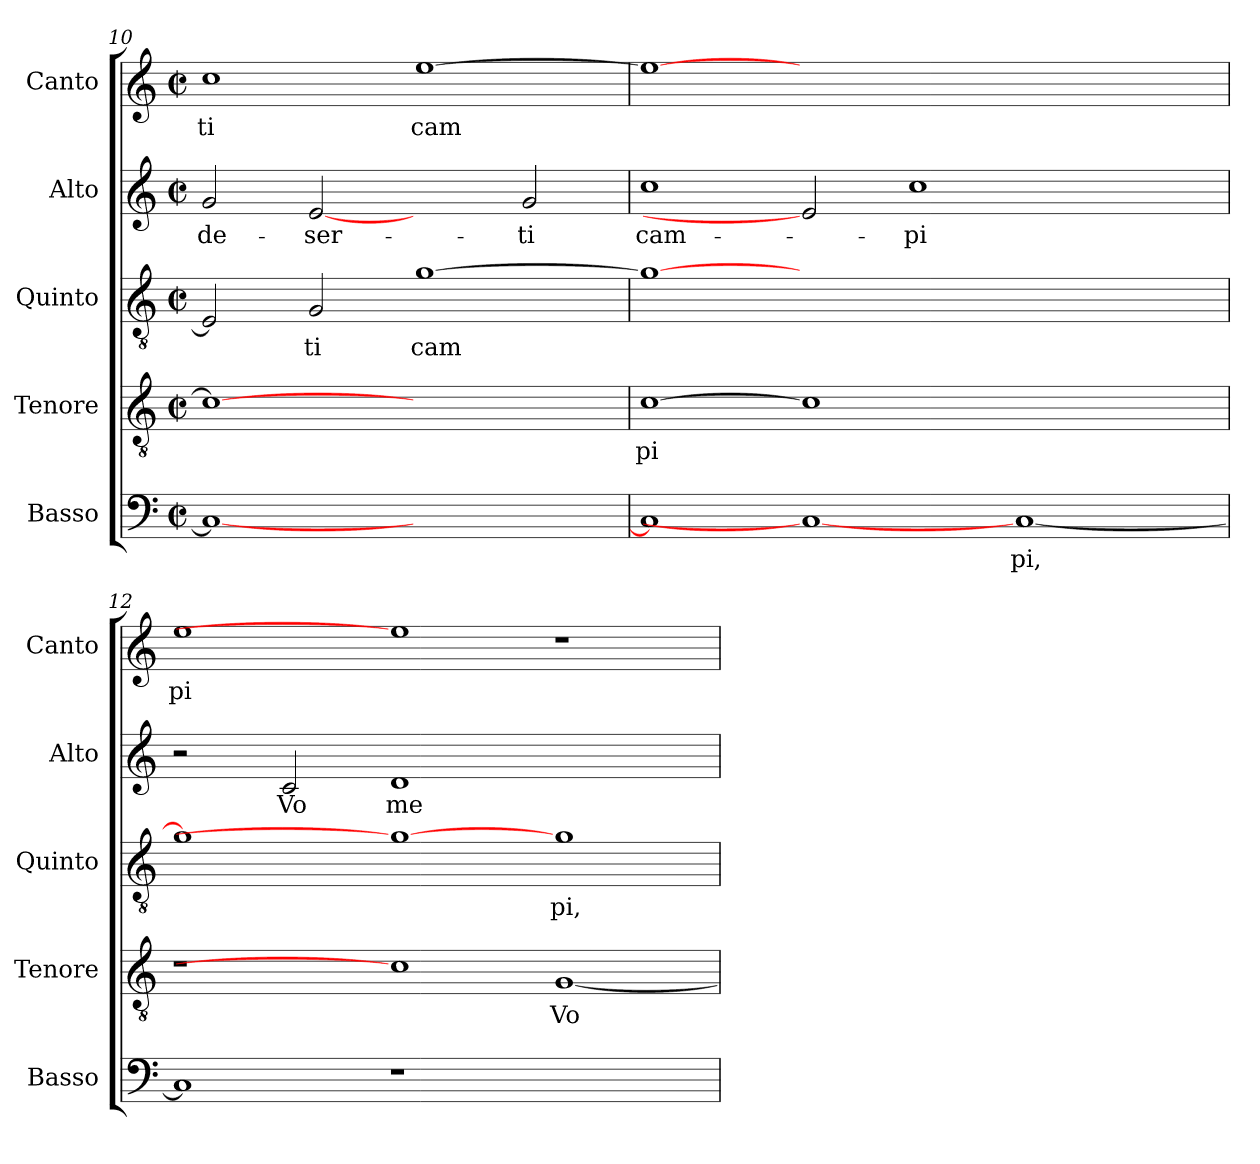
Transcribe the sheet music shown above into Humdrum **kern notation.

**kern	**text	**kern	**text	**kern	**text	**kern	**text	**kern	**text
*part5	*part5	*part4	*part4	*part3	*part3	*part2	*part2	*part1	*part1
*staff5	*staff5	*staff4	*staff4	*staff3	*staff3	*staff2	*staff2	*staff1	*staff1
*I"Basso	*	*I"Tenore	*	*I"Quinto	*	*I"Alto	*	*I"Canto	*
*I'Basso	*	*I'Tenore	*	*I'Quinto	*	*I'Alto	*	*I'Canto	*
*clefF4	*	*clefGv2	*	*clefGv2	*	*clefG2	*	*clefG2	*
*k[]	*	*k[]	*	*k[]	*	*k[]	*	*k[]	*
*C:	*	*C:	*	*C:	*	*C:	*	*C:	*
*M2/2	*	*M2/2	*	*M2/2	*	*M2/2	*	*M2/2	*
*met(c|)	*	*met(c|)	*	*met(c|)	*	*met(c|)	*	*met(c|)	*
=10	=10	=10	=10	=10	=10	=10	=10	=10	=10
!	!LO:LY:b:cj	!	!LO:LY:b:cj	!	!LO:LY:b:cj	!	!LO:LY:b:cj	!	!LO:LY:b:cj
1C_<	.	1c_	--	2E/]	--	2g/	de-	1cc	ti
!	!	!	!	!	!LO:LY:b:cj	!	!LO:LY:b:cj	!	!
.	.	.	.	2G/	-ti	[2e	-ser-	.	.
!	!	!	!	!	!LO:LY:b:cj	!	!	!	!LO:LY:b:cj
1ryy	.	1ryy	.	[>1g	cam-	2ryy	.	[>1ee	cam
!	!	!	!	!	!	!	!LO:LY:b:cj	!	!
.	.	.	.	.	.	2g/	-ti	.	.
=11	=11	=11	=11	=11	=11	=11	=11	=11	=11
!	!LO:LY:b:cj	!	!LO:LY:b:cj	!	!LO:LY:b:cj	!	!LO:LY:b:cj	!	!LO:LY:b:cj
1C]	.	[1c	-pi	1g_>	--	1cc	cam-	1ee_	.
1C_	.	1c]	.	0ryy	.	2e]	.	0ryy	.
!	!	!	!	!	!	!	!LO:LY:b:cj	!	!
.	.	.	.	.	.	1cc	-pi	.	.
!	!LO:LY:b:cj	!	!	!	!	!	!	!	!
[<1C	pi,	1ryy	.	.	.	.	.	.	.
.	.	.	.	.	.	2ryy	.	.	.
=12	=12	=12	=12	=12	=12	=12	=12	=12	=12
!	!LO:LY:b:cj	!	!	!	!LO:LY:b:cj	!	!	!	!LO:LY:b:cj
1C]	.	1r	.	1g]	--	2r	.	1ee	pi
!	!	!	!	!	!	!	!LO:LY:b:cj	!	!
.	.	.	.	.	.	2c/	Vo	.	.
!	!	!	!	!	!	!	!LO:LY:b:cj	!	!
1r	.	1c]	.	1g_	.	1d	me-	1ee]	.
!	!	!	!LO:LY:b:cj	!	!LO:LY:b:cj	!	!	!	!
1ryy	.	[<1G	Vo	1g	-pi,	1ryy	.	1r	.
=	=	=	=	=	=	=	=	=	=
*-	*-	*-	*-	*-	*-	*-	*-	*-	*-
